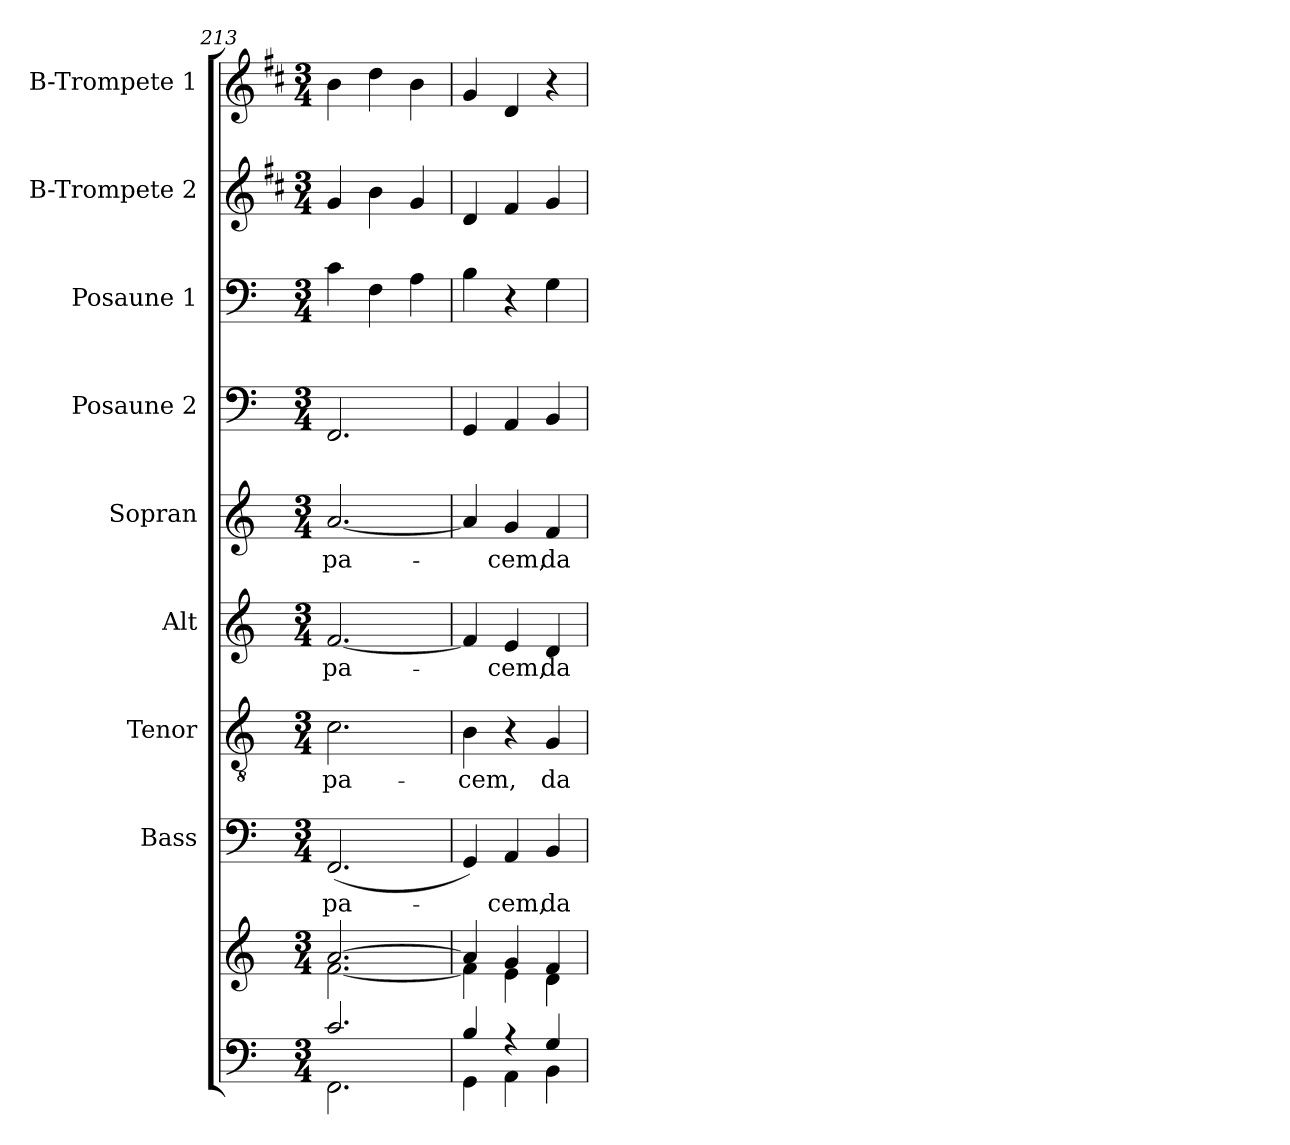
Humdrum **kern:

**kern	**kern	**kern	**text	**kern	**text	**kern	**text	**kern	**text	**kern	**kern	**kern	**kern
*part9	*part9	*part8	*part8	*part7	*part7	*part6	*part6	*part5	*part5	*part4	*part3	*part2	*part1
*staff10	*staff9	*staff8	*staff8	*staff7	*staff7	*staff6	*staff6	*staff5	*staff5	*staff4	*staff3	*staff2	*staff1
*	*	*I"Bass	*	*I"Tenor	*	*I"Alt	*	*I"Sopran	*	*I"Posaune 2	*I"Posaune 1	*I"B-Trompete 2	*I"B-Trompete 1
*	*	*I'B.	*	*I'T.	*	*I'A.	*	*I'S.	*	*I'Pos. 2	*I'Pos. 1	*I'B Trp. 2	*I'B Trp. 1
!!LO:PB:g=z
*clefF4	*clefG2	*clefF4	*	*clefGv2	*	*clefG2	*	*clefG2	*	*clefF4	*clefF4	*clefG2	*clefG2
*	*	*	*	*	*	*	*	*	*	*	*	*ITrd1c2	*ITrd1c2
*k[]	*k[]	*k[]	*	*k[]	*	*k[]	*	*k[]	*	*k[]	*k[]	*k[]	*k[]
*C:	*C:	*C:	*	*C:	*	*C:	*	*C:	*	*C:	*C:	*C:	*C:
*M3/4	*M3/4	*M3/4	*	*M3/4	*	*M3/4	*	*M3/4	*	*M3/4	*M3/4	*M3/4	*M3/4
=213	=213	=213	=213	=213	=213	=213	=213	=213	=213	=213	=213	=213	=213
*^	*^	*	*	*	*	*	*	*	*	*	*	*	*
!	!	!	!	!	!LO:LY:b	!	!LO:LY:b	!	!LO:LY:b	!	!LO:LY:b	!	!	!	!
2.c/	2.FF\	[>2.a/	[<2.f\	(<2.FF/	pa-	2.c\	pa-	[2.f/	pa-	[2.a/	pa-	2.FF/	4c\	4f/	4a\
.	.	.	.	.	.	.	.	.	.	.	.	.	4F\	4a\	4cc\
.	.	.	.	.	.	.	.	.	.	.	.	.	4A\	4f/	4a\
=214	=214	=214	=214	=214	=214	=214	=214	=214	=214	=214	=214	=214	=214	=214	=214
!	!	!	!	!	!	!	!LO:LY:b	!	!	!	!	!	!	!	!
4B/	4GG\	4a/]	4f\]	4GG/)	.	4B\	-cem,	4f/]	.	4a/]	.	4GG/	4B\	4c/	4f/
!	!	!	!	!	!LO:LY:b	!	!	!	!LO:LY:b	!	!LO:LY:b	!	!	!	!
4rA	4AA\	4g/	4e\	4AA/	-cem,	4r	.	4e/	-cem,	4g/	-cem,	4AA/	4r	4e/	4c/
!	!	!	!	!	!LO:LY:b	!	!LO:LY:b	!	!LO:LY:b	!	!LO:LY:b	!	!	!	!
4G/	4BB\	4f/	4d\	4BB/	da	4G/	da	4d/	da	4f/	da	4BB/	4G\	4f/	4r
*v	*v	*	*	*	*	*	*	*	*	*	*	*	*	*	*
*	*v	*v	*	*	*	*	*	*	*	*	*	*	*	*
=	=	=	=	=	=	=	=	=	=	=	=	=	=
*-	*-	*-	*-	*-	*-	*-	*-	*-	*-	*-	*-	*-	*-
